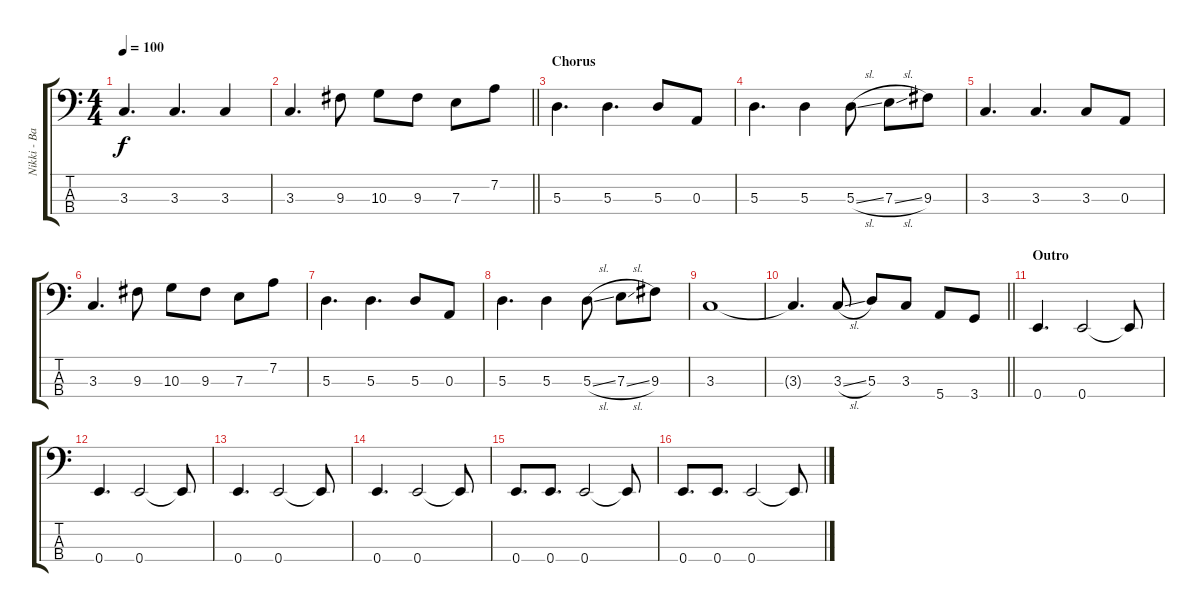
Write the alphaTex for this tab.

\track ("Nikki - Bass" "Nikki - Ba") {instrument electricbassfinger}
\staff {score tabs}
\tuning (G2 D2 A1 E1) {hide}
\ts (4 4)
\tempo 100
\clef f4
\ks c
3.3.4{d dy f} 3.3.4{d} 3.3.4 |
\barLineRight lightlight
3.3.4{d} 9.3.8 10.3.8 9.3.8 7.3.8 7.2.8 |
\section ("" "Chorus")
5.3.4{d} 5.3.4{d} 5.3.8 0.3.8 |
5.3.4{d} 5.3.4 5.3{sl}.8 7.3{sl}.8 9.3.8 |
3.3.4{d} 3.3.4{d} 3.3.8 0.3.8 |
3.3.4{d} 9.3.8 10.3.8 9.3.8 7.3.8 7.2.8 |
5.3.4{d} 5.3.4{d} 5.3.8 0.3.8 |
5.3.4{d} 5.3.4 5.3{sl}.8 7.3{sl}.8 9.3.8 |
3.3.1 |
\barLineRight lightlight
3.3{t}.4{d} 3.3{sl}.8 5.3.8 3.3.8 5.4.8 3.4.8 |
\section ("" "Outro")
0.4.4{d} 0.4.2 0.4{t}.8 |
0.4.4{d} 0.4.2 0.4{t}.8 |
0.4.4{d} 0.4.2 0.4{t}.8 |
0.4.4{d} 0.4.2 0.4{t}.8 |
0.4.8{d} 0.4.8{d} 0.4.2 0.4{t}.8 |
0.4.8{d} 0.4.8{d} 0.4.2 0.4{t}.8
